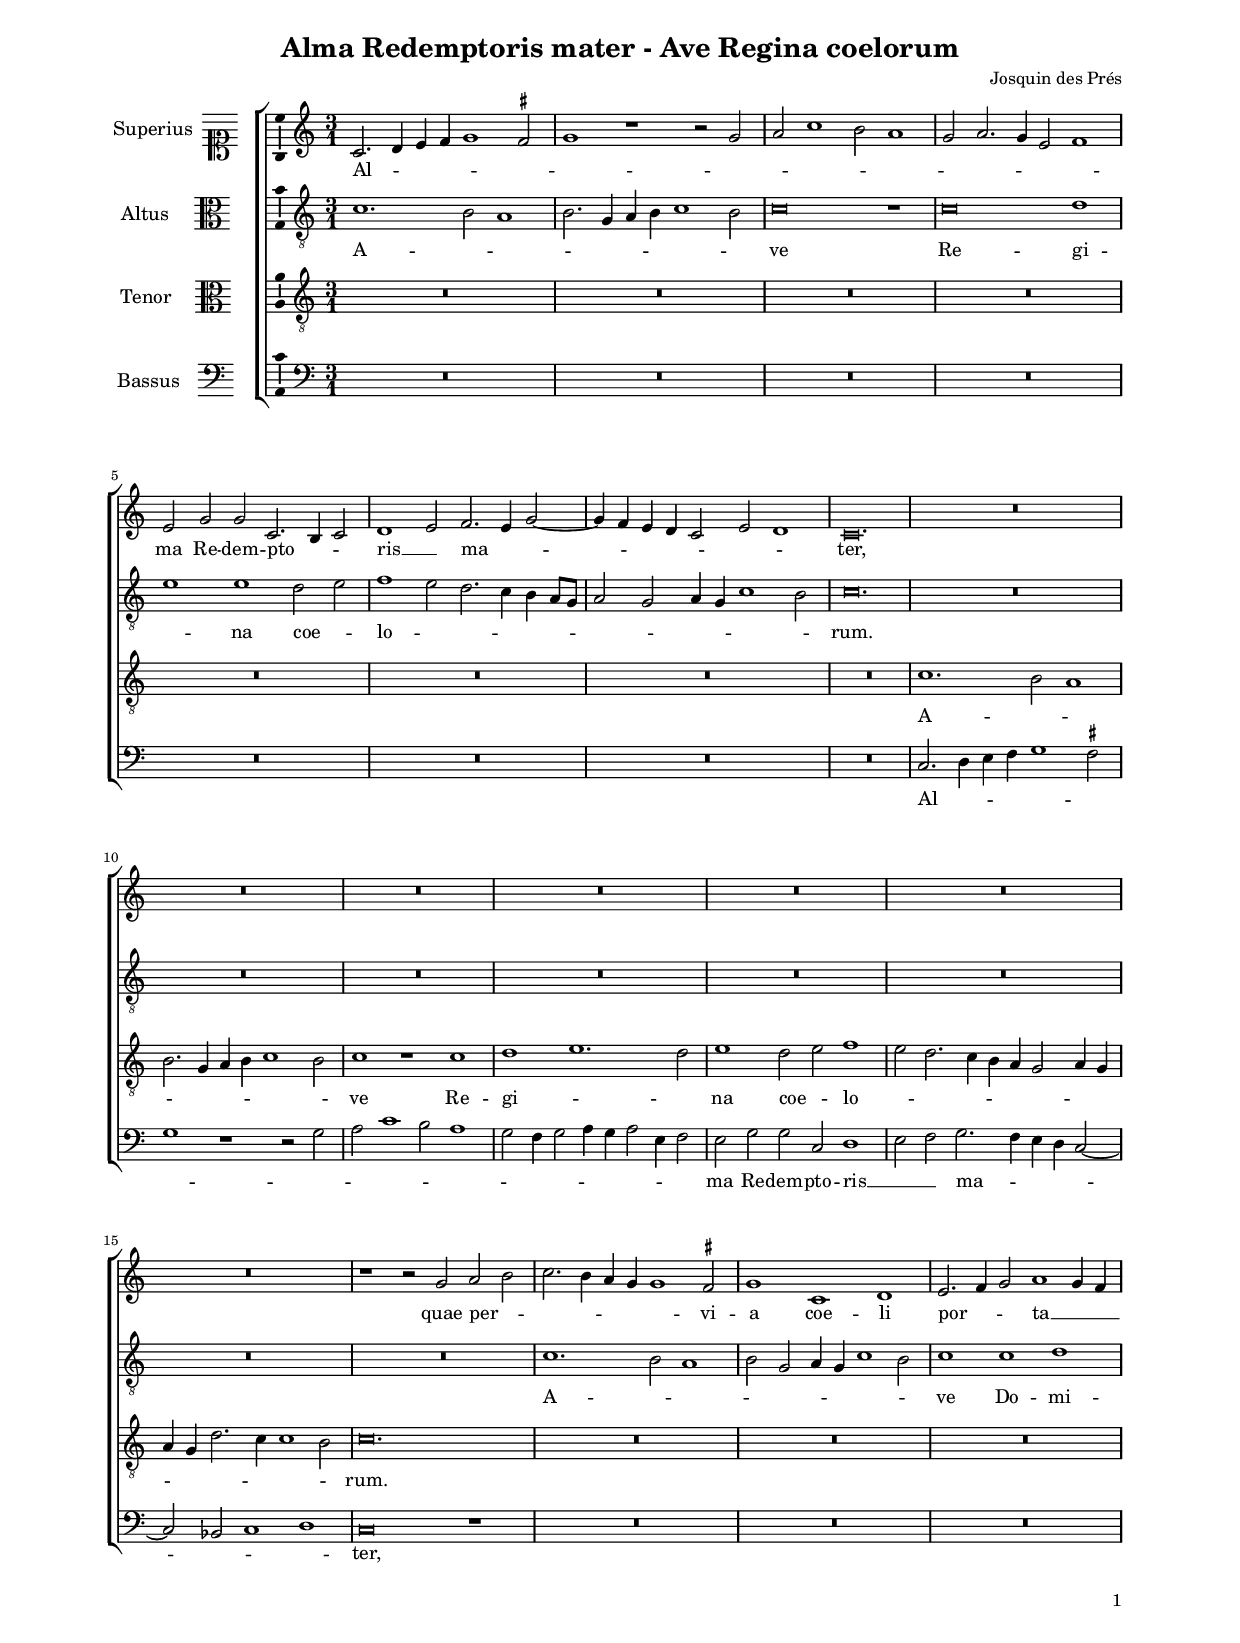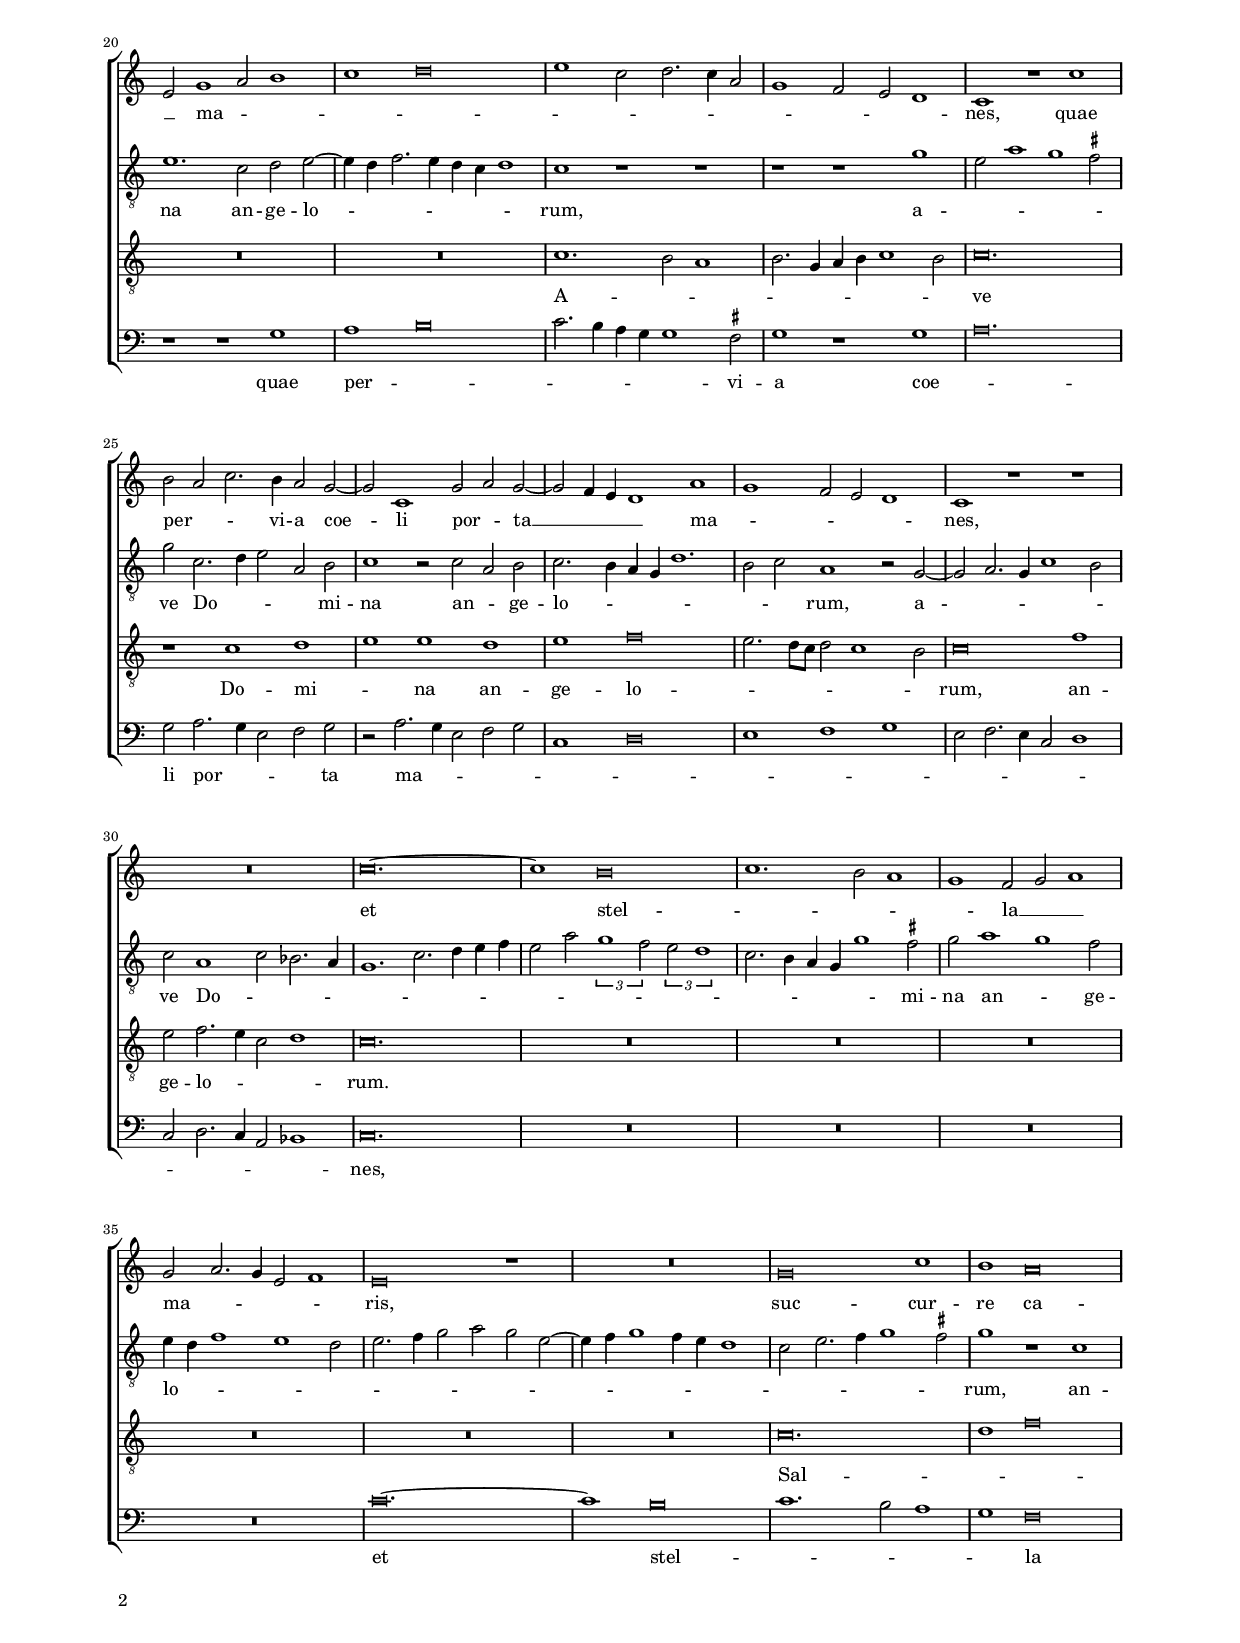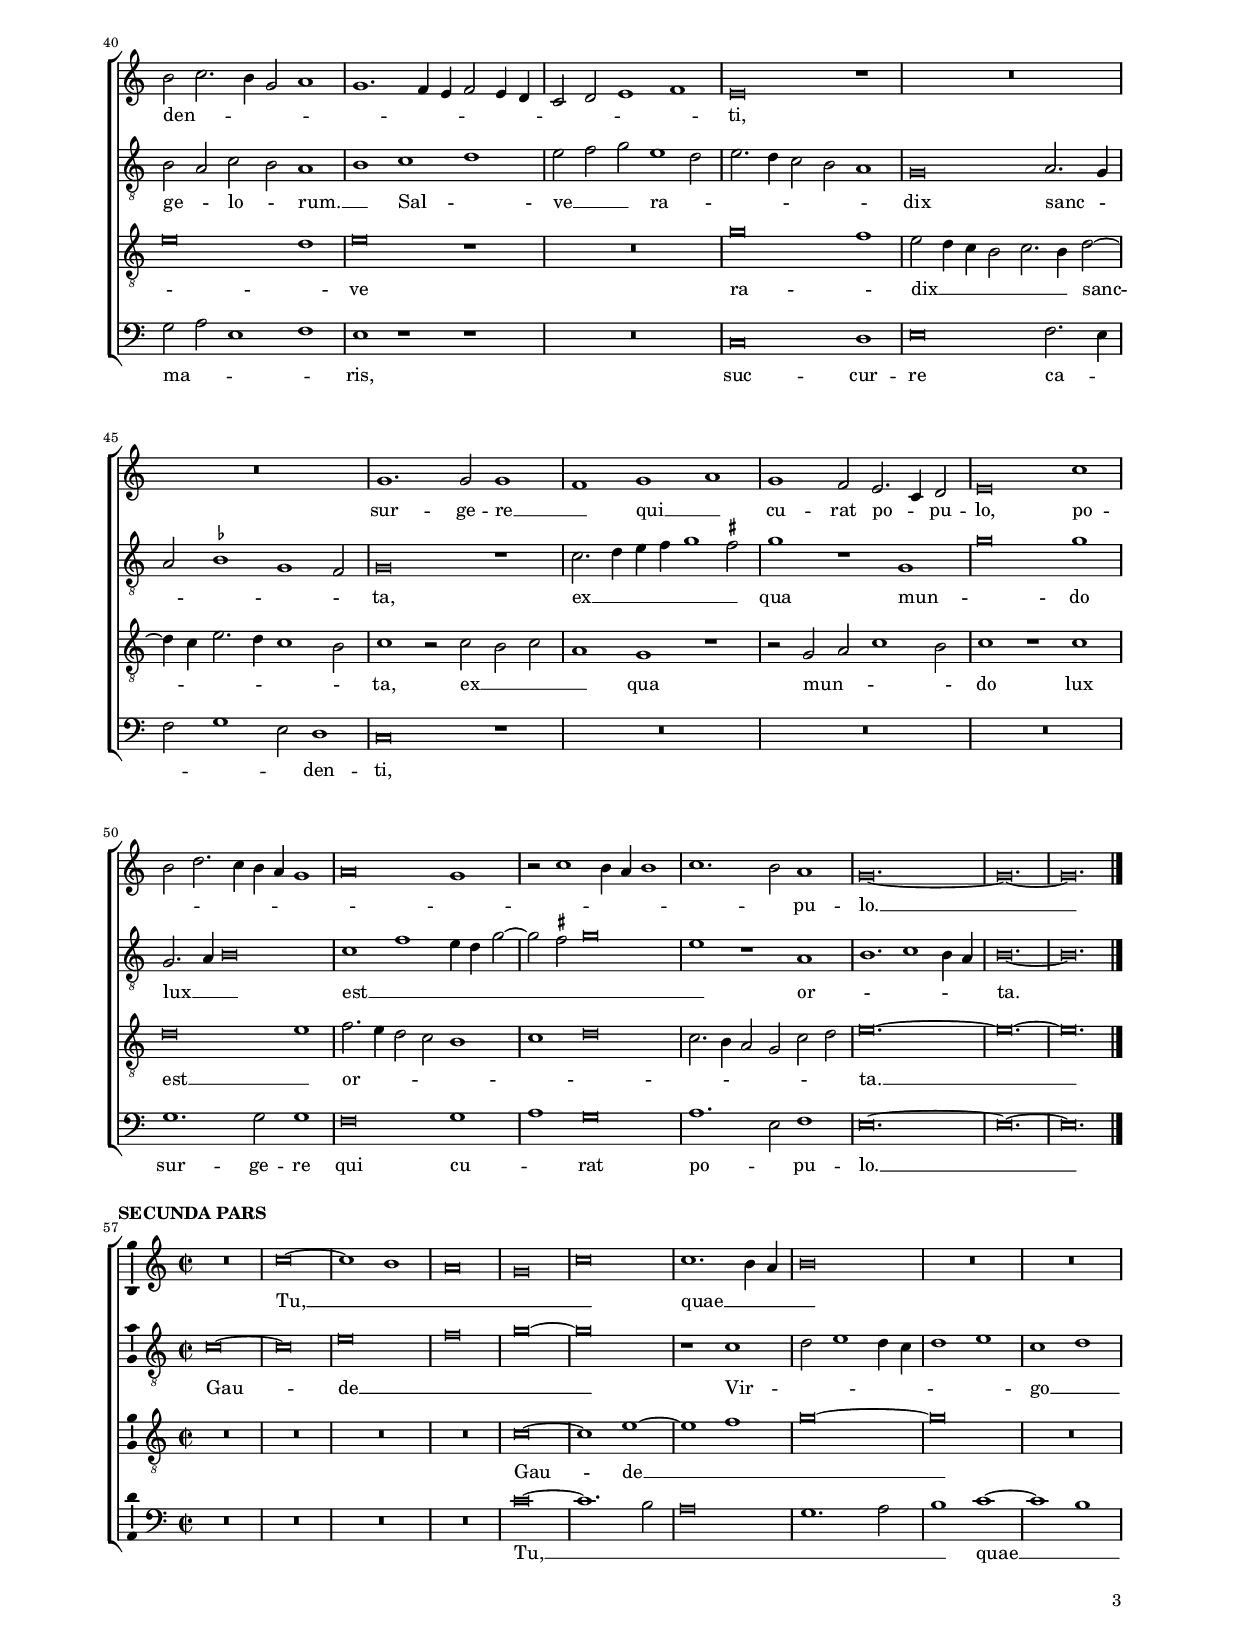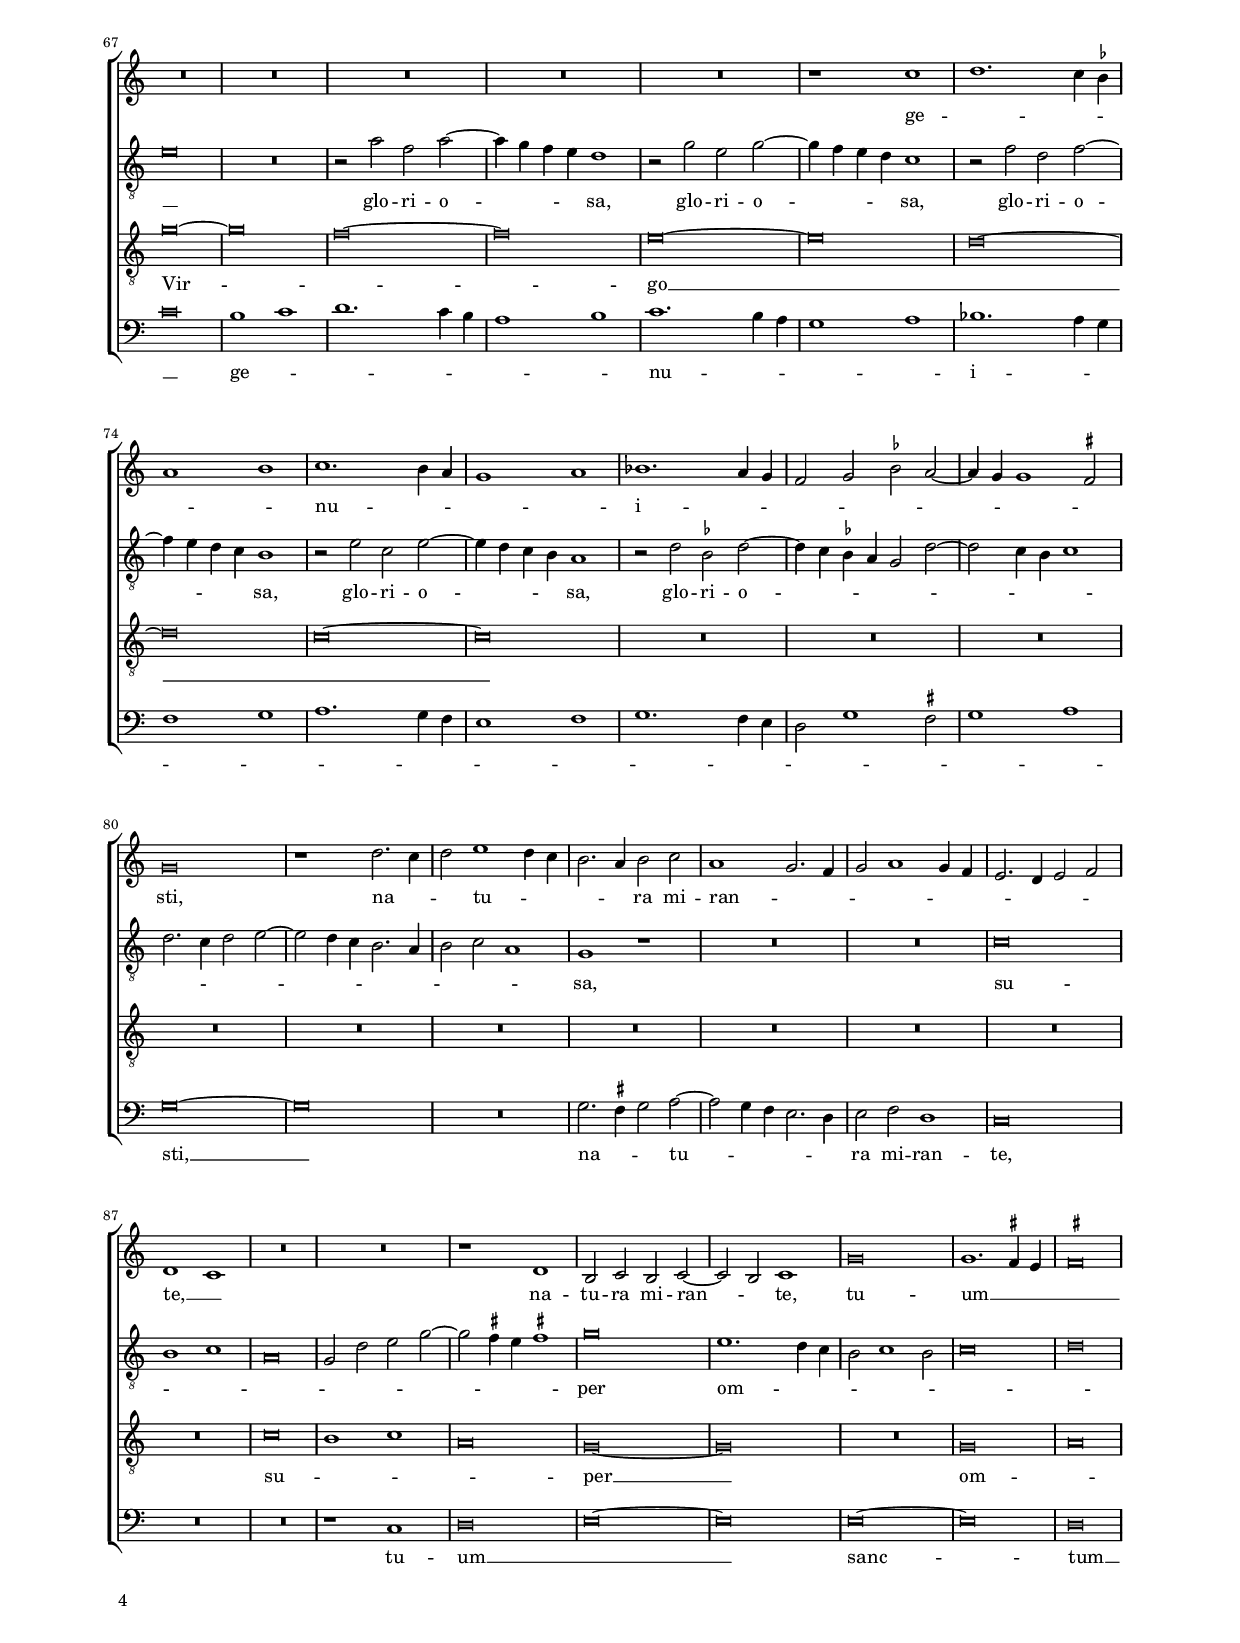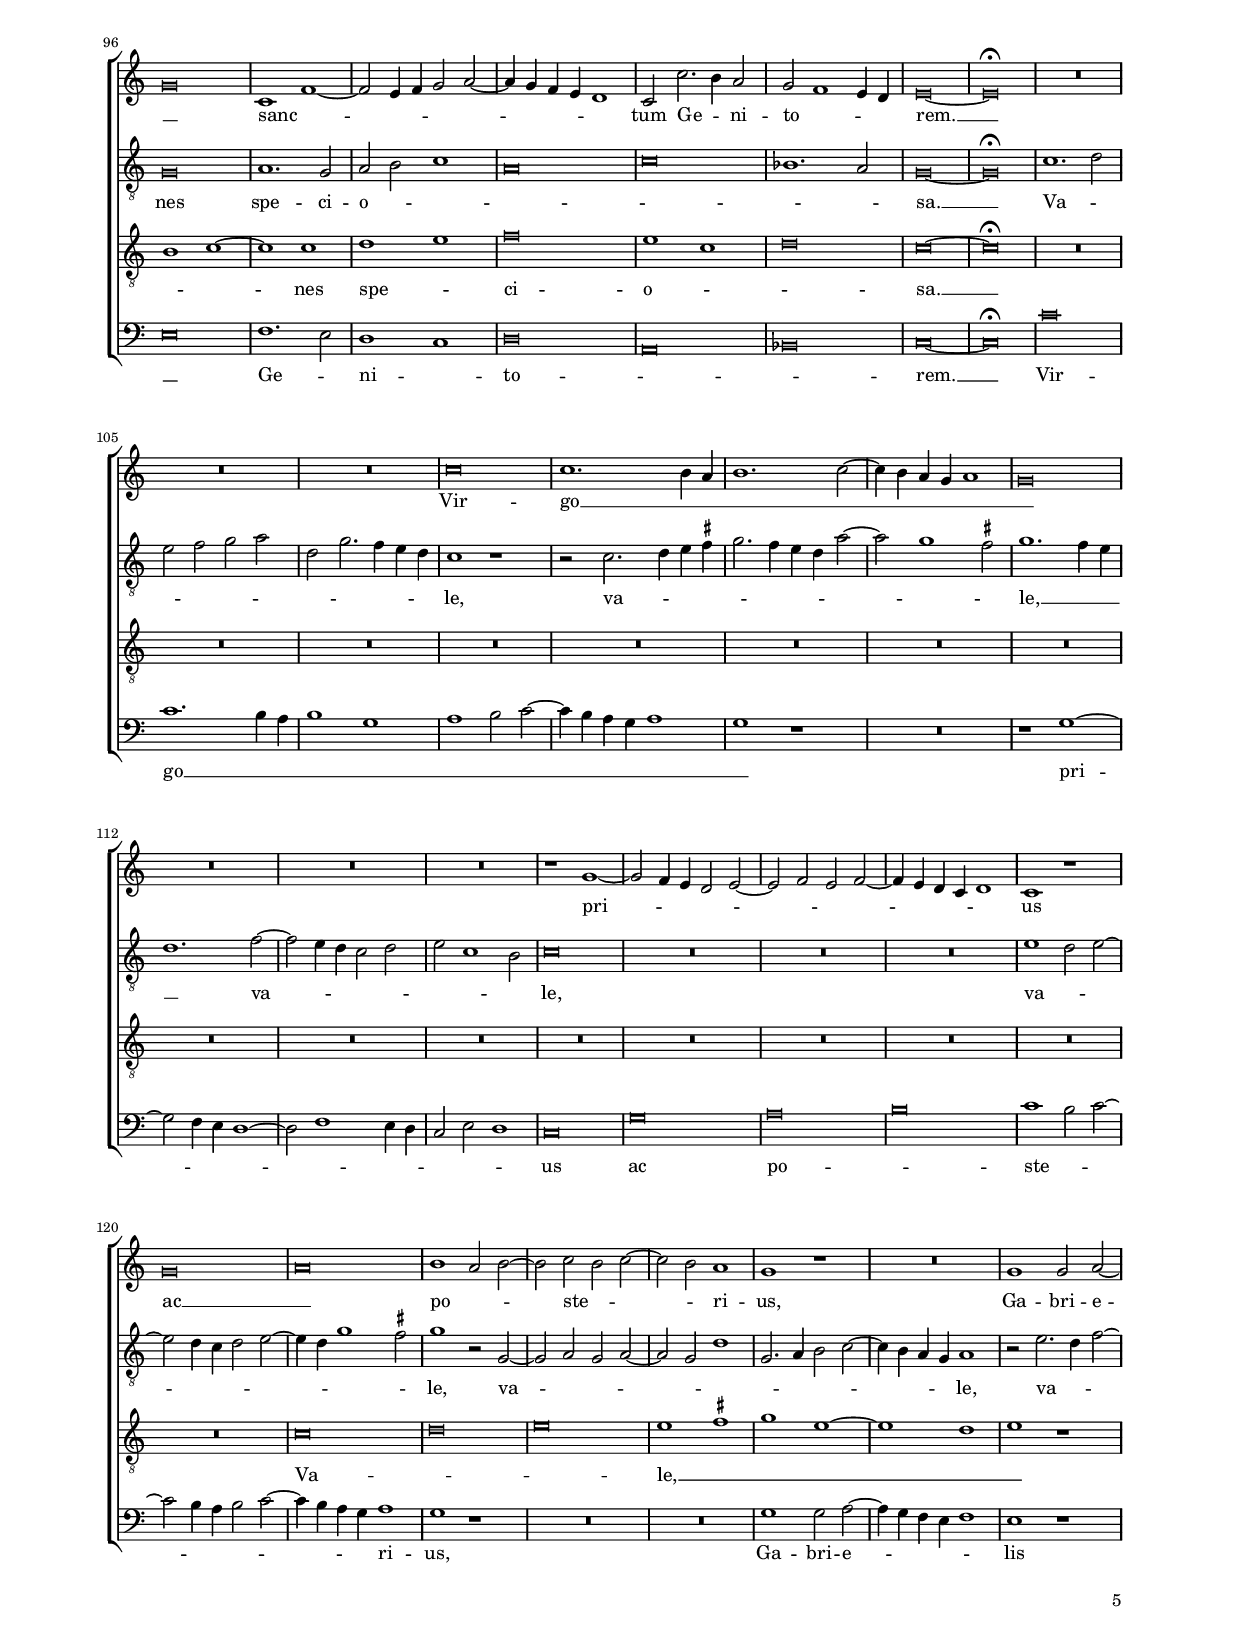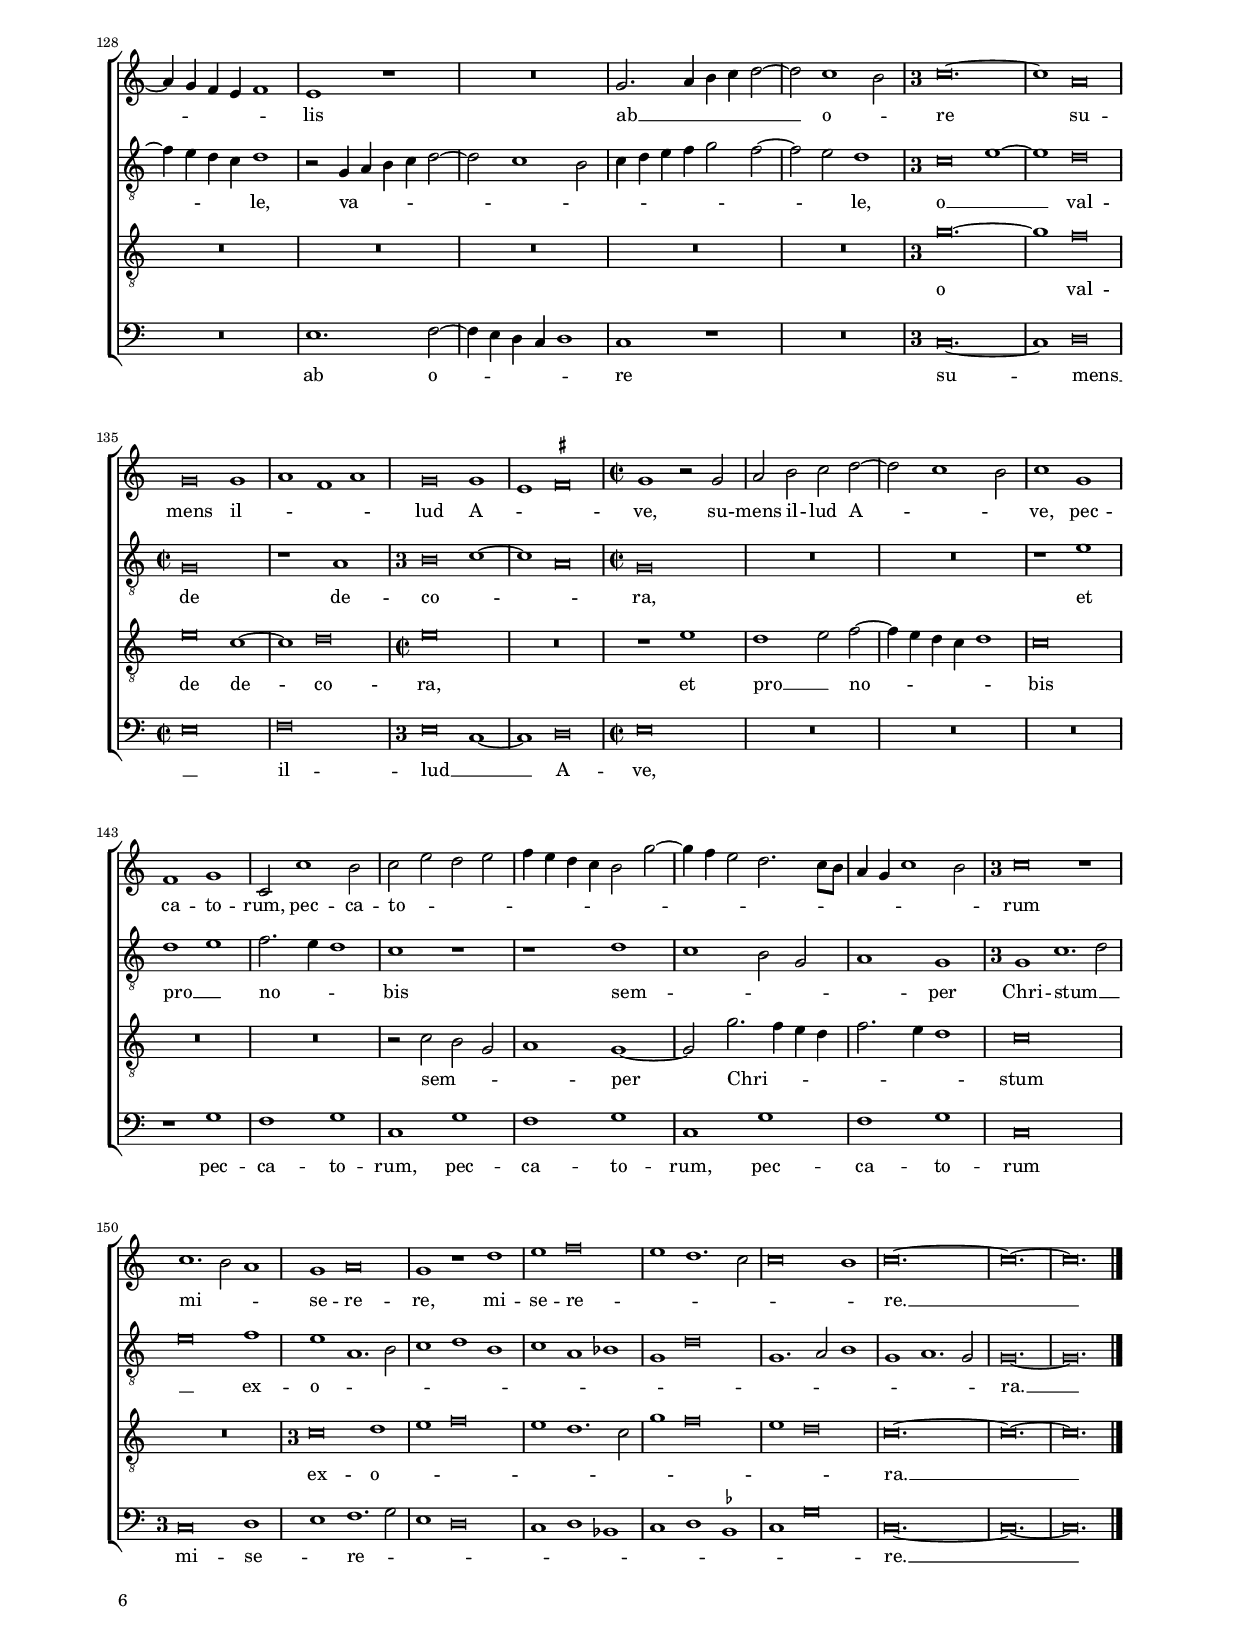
\header
{
  title="Alma Redemptoris mater - Ave Regina coelorum"
  composer="Josquin des Prés"
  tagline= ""
}

\version "2.18.2"
\language deutsch
#(set-global-staff-size 15)
% #(set-default-paper-size "letter")
#(ly:set-option 'point-and-click #f)


	ficta = { \once \set suggestAccidentals = ##t }
	
	forget = #(define-music-function (parser location music) (ly:music?) #{
		\accidentalStyle forget
		$music
		\accidentalStyle default
		#})

	m = \melisma
	me = \melismaEnd


\paper
	{
	top-margin = 1.8 \cm
	bottom-margin = 1.2 \cm
	left-margin = 2 \cm
	right-margin = 2 \cm
	ragged-bottom = ##f
	ragged-last-bottom = ##t
	print-page-number = ##f
	score-system-spacing = #'((basic-distance . 18) (minimum-distance . 14) (padding . 5) (strechability . 150))
	system-system-spacing = #'((basic-distance . 18) (minimum-distance . 14) (padding . 5) (strechability . 150))
    oddFooterMarkup=\markup   \fill-line { "" \fromproperty #'page:page-number-string }
    evenFooterMarkup=\markup  \fill-line { \fromproperty #'page:page-number-string "" }
    last-bottom-spacing = #'((basic-distance . 11) (minimum-distance . 8) (padding . 4))
	systems-per-page = 4
    page-count = 6
%	min-systems-per-page = 3
	}

global = {
	\key c \major
    \time 3/1
    \skip 1*3*56 \bar "|."
	}
	

incipitcantus = \markup { \score {
	{
	\set Staff.instrumentName = \markup { \fontsize #1 "Superius" }
	\key c \major
	\clef soprano
	s4 \bar ""
	}
	\layout  {
	raggedright = ##t
	indent = 1.6 \cm
	line-width = 2.2\cm
	\context { \Staff \remove Time_signature_engraver }
	\override Staff.Clef.Y-extent = #'(0 . 0)
	}} \hspace #1 }
      
      
incipitaltus = \markup { \score {
	{
	\set Staff.instrumentName = \markup { \fontsize #1 "Altus" }
	\key c \major
	\clef alto
	s4 \bar ""
	}
	\layout  {
	raggedright = ##t
	indent = 1.6 \cm
	line-width = 2.2\cm
	\context { \Staff \remove Time_signature_engraver }
	\override Staff.Clef.Y-extent = #'(0 . 0)
	}} \hspace #1 }


incipittenor = \markup { \score {
	{
	\set Staff.instrumentName = \markup { \fontsize #1 "Tenor" }
	\key c \major
	\clef alto
	s4 \bar ""
	}
	\layout  {
	raggedright = ##t
	indent = 1.6 \cm
	line-width = 2.2\cm
	\context { \Staff \remove Time_signature_engraver }
	\override Staff.Clef.Y-extent = #'(0 . 0)
	}} \hspace #1 }
      
      
incipitbassus = \markup { \score {
	{
	\set Staff.instrumentName = \markup { \fontsize #1 "Bassus" }
	\key c \major
	\clef bass
	s4 \bar ""
	}
	\layout  {
	raggedright = ##t
	indent = 1.6 \cm
	line-width = 2.2\cm
	\context { \Staff \remove Time_signature_engraver }
	\override Staff.Clef.Y-extent = #'(0 . 0)
	}} \hspace #1 }


cantus =  \relative c''
	{
	c,2. d4 e f g1 \ficta fis2
	g1 r r2 g
	a2 c1 h2 a1
	g2 a2. g4 e2 f1
%5
	e2 g g c,2. h4 c2 |
	d1 e2 f2. e4 g2~
	g4 f e d c2 e d1
	c\breve.
	R\breve.
%10
	R\breve. |
	R\breve.
	R\breve.
	R\breve.
	R\breve.
%15
	R\breve. |
	r1 r2 g' a h
	c2. h4 a g g1 \ficta fis2
	g1 c, d
	e2. f4 g2 a1 g4 f
%20
	e2 g1 a2 h1 |
	c1 d\breve
	e1 c2 d2. c4 a2
	g1 f2 e d1
	c1 r c'
%25
	h2 a c2. h4 a2 g~ |
	g2 c,1 g'2 a g~
	g2 f4 e d1 a'
	g1 f2 e d1
	c1 r r
%30
	R\breve. |
	c'\breve.~
	c1 h\breve
	c1. h2 a1
	g1 f2 g a1
%35
	g2 a2. g4 e2 f1 |
	e\breve r1
	R\breve.
	g\breve c1
	h1 a\breve
%40
	h2 c2. h4 g2 a1 |
	g1. f4 e f2 e4 d
	c2 d e1 f
	e\breve r1
	R\breve.
%45
	R\breve. |
	g1. g2 g1
	f1 g1 a
	g1 f2 e2. c4 d2
	e\breve c'1
%50
	h2 d2. c4 h a g1 |
	a\breve g1
	r2 c1 h4 a h1
	c1. h2 a1
	g\breve.~
%55
	g\breve.~
    g\breve. |
	}


altus =  \relative c'
    {
	c1. h2 a1
	h2. g4 a h c1 h2
	c\breve r1
	c\breve d1
%5
	e1 e d2 e |
	f1 e2 d2. c4 h a8 g
	a2 g a4 g c1 h2
	c\breve.
	R\breve.
%10
	R\breve.
	R\breve.
	R\breve.
	R\breve.
	R\breve.
%15
	R\breve. |
	R\breve.
	c1. h2 a1
	h2 g a4 g c1 h2
	c1 c d
%20
	e1. c2 d e~ |
	e4 d f2. e4 d c d1
	c1 r r
	r1 r g'
	e2 a1 g1 \ficta fis2
%25
	g2 c,2. d4 e2 a, h |
	c1 r2 c a h
	c2. h4 a g d'1.
	h2 c a1 r2 g~
	g2 a2. g4 c1 h2
%30
	c2 a1 c2 b2. a4 |
	g1. c2. d4 e f
    e2 a \tuplet 3/2 1 {g1 f2 e2 d1}
	c2. h4 a g g'1 \ficta fis2
	g2 a1 g1 f2
%35
	e4 d f1 e1 d2 |
	e2. f4 g2 a g e~
	e4 f g1 f4 e d1
	c2 e2. f4 g1 \ficta fis2
	g1 r c,
%40
	h2 a c h a1 |
	h1 c d
	e2 f g e1 d2
	e2. d4 c2 h a1
	g\breve a2. g4
%45
	a2 \ficta b1 g1 f2 |
	g\breve r1
	c2. d4 e f g1 \ficta fis2
	g1 r g,
	g'\breve g1
%50
	g,2. a4 h\breve |
	c1 f e4 d g2~
	g2 \ficta fis g\breve
	e1 r a,
	h1. c1 h4 a
%55
	h\breve.~
	h\breve. |
	}


tenor =  \relative c'
	{
	R\breve.
	R\breve.
	R\breve.
	R\breve.
%5
	R\breve. |
	R\breve.
	R\breve.
	R\breve.
	c1. h2 a1
%10
	h2. g4 a h c1 h2 |
	c1 r c
	d1 e1. d2
	e1 d2 e f1
	e2 d2. c4 h a g2 a4 g
%15
	a4 g d'2. c4 c1 h2 |
	c\breve.
	R\breve.
	R\breve.
	R\breve.
%20
	R\breve. |
	R\breve.
	c1. h2 a1
	h2. g4 a h c1 h2
	c\breve.
%25
	r1 c d |
	e1 e d
	e1 f\breve
	e2. d8 c d2 c1 h2
	c\breve f1
%30
	e2 f2. e4 c2 d1 |
	c\breve.
	R\breve.
	R\breve.
	R\breve.
%35
	R\breve. |
	R\breve.
	R\breve.
	c\breve.
	d1 f\breve
%40
	e\breve d1 |
	e\breve r1
	R\breve.
	g\breve f1
	e2 d4 c h2 c2. h4 d2~
%45
	d4 c e2. d4 c1 h2 |
	c1 r2 c h c
	a1 g r
	r2 g a c1 h2
	c1 r c
%50
	d\breve e1 |
	f2. e4 d2 c h1
	c1 d\breve
	c2. h4 a2 g c d
	e\breve.~
%55
	e\breve.~
	e\breve. |
	}


bassus  =  \relative c
	{
	R\breve.
	R\breve.
	R\breve.
	R\breve.
%5
	R\breve. |
	R\breve.
	R\breve.
	R\breve.
	c2. d4 e f g1 \ficta fis2
%10
	g1 r r2 g |
	a2 c1 h2 a1
	g2 f4 g2 a4 g a2 e4 f2
	e2 g g c, d1
	e2 f g2. f4 e d c2~
%15
	c2 b c1 d |
	c\breve r1
	R\breve.
	R\breve.
	R\breve.
%20
	r1 r g' |
	a1 h\breve
	c2. h4 a g g1 \ficta fis2
	g1 r g
	a\breve.
%25
	g2 a2. g4 e2 f g |
	r2 a2. g4 e2 f g
	c,1 d\breve
	e1 f g
	e2 f2. e4 c2 d1
%30
	c2 d2. c4 a2 b1 |
	c\breve.
	R\breve.
	R\breve.
	R\breve.
%35
	R\breve. |
	c'\breve.~
	c1 h\breve
	c1. h2 a1
	g1 f\breve
%40
	g2 a e1 f |
	e1 r r
	R\breve.
	c\breve d1
	e\breve f2. e4
%45
	f2 g1 e2 d1 |
	c\breve r1
	R\breve.
	R\breve.
	R\breve.
%50
	g'1. g2 g1 |
	f\breve g1
	a1 g\breve
	a1. e2 f1
	e\breve.~
%55
	e\breve.~
	e\breve. |
	}


lyricscantus = \lyricmode {
	Al -- _ _ _ _ _ _ _ _ _ _ _ _ _ _ _ _ ma Re -- dem -- pto -- _ _ ris __ _ ma -- _ _ _ _ _ _ _ _ ter,
    quae per -- _ _ _ _ _ _ vi -- a coe -- li por -- _ _ ta __ _ _ _ ma -- _ _ _ _ _ _ _ _ _ _ _ _ _ nes,
    quae per -- _ _ vi -- a coe -- li por -- _ ta __ _ _ _ ma -- _ _ _ _ nes,
    et stel -- _ _ _ _ la __ _ _ ma -- _ _ _ _ ris,
    suc -- cur -- re ca -- den -- _ _ _ _ _ _ _ _ _ _ _ _ _ _ ti,
    sur -- ge -- re __ _ qui __ _ cu -- rat po -- _ pu -- lo,
    po -- _ _ _ _ _ _ _ _ _ _ _ _ _ _ pu -- lo. __
	}


lyricsaltus = \lyricmode {
	A -- _ _ _ _ _ _ _ _ ve Re -- gi -- _ na coe -- _ lo -- _ _ _ _ _ _ _ _ _ _ _ _ rum.
    A -- _ _ _ _ _ _ _ _ ve Do -- mi -- na an -- ge -- lo -- _ _ _ _ _ _ rum,
    a -- _ _ _ _ ve Do -- _ _ _ mi -- na an -- _ ge -- lo -- _ _ _ _ _ _ rum,
    a -- _ _ _ _ ve Do -- _ _ _ _ _ _ _ _ _ _ _ _ _ _ _ _ _ _ _ mi -- na 
    an -- _ ge -- lo -- _ _ _ _ _ _ _ _ _ _ _ _ _ _ _ _ _ _ _ _ rum,
    an -- ge -- _ lo -- _ rum. __ _
    Sal -- _ ve __ _ _ ra -- _ _ _ _ _ _ dix sanc -- _ _ _ _ _ ta,
    ex __ _ _ _ _ _ qua mun -- _ do lux __ _ _ est __ _ _ _ _ _ _ _ or -- _ _ _ _ ta.
	}


lyricstenor = \lyricmode {
	A -- _ _ _ _ _ _ _ _ ve Re -- gi -- _ _ na coe -- _ lo -- _ _ _ _ _ _ _ _ _ _ _ _ _ _ rum.
    A -- _ _ _ _ _ _ _ _ ve Do -- mi -- _ na an -- ge -- lo -- _ _ _ _ _ _ rum,
    an -- ge -- lo -- _ _ _ rum.
    Sal -- _ _ _ _ ve ra -- _ dix __ _ _ _ _ _ sanc -- _ _ _ _ _ ta,
    ex __ _ _ _ qua mun -- _ _ _ do lux est __ _ or -- _ _ _ _ _ _ _ _ _ _ _ _ ta. __
	}


lyricsbassus = \lyricmode {
	Al -- _ _ _ _ _ _ _ _ _ _ _ _ _ _ _ _ _ _ _ ma Re -- dem -- pto -- ris __ _ _ ma -- _ _ _ _ _ _ _ ter,
    quae per -- _ _ _ _ _ _ vi -- a coe -- _ li por -- _ _ _ ta ma -- _ _ _ _ _ _ _ _ _ _ _ _ _ _ _ _ _ _ _ nes,
    et stel -- _ _ _ _ la ma -- _ _ _ ris,
    suc -- cur -- re ca -- _ _ _ _ den -- ti,
    sur -- ge -- re qui cu -- _ rat po -- _ pu -- lo. __
	}


\score
{  
  % \transpose {
	\new ChoirStaff \with { \override StaffGrouper.staff-staff-spacing.basic-distance = #12 }
	<<


	\new Staff << \global
	\new Voice="v1" {
		\set Staff.instrumentName=\incipitcantus
        %       \set Staff.instrumentName="S"
		\set Staff.midiInstrument = "reed organ"
		\clef violin
		\cantus }
	\new Lyrics \lyricsto "v1" {\lyricscantus }
	>>


	\new Staff << \global
	\new Voice="v2" {
		\set Staff.instrumentName=\incipitaltus
        %       \set Staff.instrumentName="A"
		\set Staff.midiInstrument = "reed organ"
		\clef "G_8" 
		\altus}
	\new Lyrics \lyricsto "v2" {\lyricsaltus }
	>>


	\new Staff << \global
	\new Voice="v3" {
		\set Staff.instrumentName=\incipittenor
        %       \set Staff.instrumentName="T"
		\set Staff.midiInstrument = "reed organ"
		\clef "G_8"
		\tenor }
	\new Lyrics \lyricsto "v3" {\lyricstenor }
	>>


	\new Staff << \global
	\new Voice="v4" {
		\set Staff.instrumentName=\incipitbassus
        %       \set Staff.instrumentName="B"
		\set Staff.midiInstrument = "reed organ"
		\clef "bass" 
		\bassus }
	\new Lyrics \lyricsto "v4" {\lyricsbassus}
	>>

	>>
	% } % transpose

	\layout
	{
	indent = 2.5 \cm
	% \context { \Lyrics \override VerticalAxisGroup.nonstaff-relatedstaff-spacing.padding = #2 }
%	\context { \Lyrics \override LyricText.font-size = #1 }
	\context { \Staff \override TimeSignature.break-visibility = #end-of-line-invisible }
	\context { \Staff \consists "Ambitus_engraver" }
%	\context { \Voice \override Slur.transparent = ##t }
	\context { \Score \override BarNumber.padding = #2 }
	\context { \Voice \override NoteHead.style = #'baroque }
	}

\midi
	{
    	\tempo 2 = 90
	}

}

%%%%%%%%%%%%%%%%%%%%  SECUNDA PARS


global = {
	\key c \major
	\time 2/2 \set Score.measureLength = #(ly:make-moment 2/1)
    \set Score.barNumberVisibility = #all-bar-numbers-visible \bar ""
	\set Score.currentBarNumber = #57
    \skip 1*2*102 \bar "|."
	}


cantus =  \relative c''
	{
	R\breve
	c\breve~
	c1 h
	a\breve
%5
	g\breve |
	c\breve
    c1. h4 a	
	h\breve
	R\breve
%10
	R\breve |
	R\breve
	R\breve
	R\breve
	R\breve
%15
	R\breve |
	r1 c
	d1. c4 \ficta b
	a1 h
	c1. h4 a
%20
	g1 a |
	b1. a4 g
	f2 g \ficta b a~
	a4 g g1 \ficta fis2
	g\breve
%25
	r1 d'2. c4 |
	d2 e1 d4 c
	h2. a4 h2 c
	a1 g2. f4
	g2 a1 g4 f
%30
	e2. d4 e2 f |
	d1 c
	R\breve
	R\breve
	r1 d
%35
	h2 c h c~ |
	c2 h c1
	g'\breve
	g1. \ficta fis4 e
	\ficta fis\breve
%40
	g\breve |
	c,1 f~
	f2 e4 f g2 a~
	a4 g f e d1
	c2 c'2. h4 a2
%45
	g2 f1 e4 d |
	e\breve~
	e\breve^\fermata
	R\breve
	R\breve
%50
	R\breve |
	c'\breve
    c1. h4 a	
	h1. c2~
	c4 h a g a1
%55
	g\breve |
	R\breve
	R\breve
	R\breve
	r1 g~
%60
	g2 f4 e d2 e~ |
	e2 f e f~
	f4 e d c d1
	c1 r
	g'\breve
%65
	a\breve |
	h1 a2 h~ |
	h2 c h c~
	c2 h a1
	g1 r
%70
	R\breve |
	g1 g2 a~
	a4 g f e f1
	e1 r
	R\breve
%75
	g2. a4 h c d2~ |
	d2 c1 h2
    \set Staff.timeSignatureFraction = #'(3 . 2)
	\once \override Staff.TimeSignature #'style = #'single-digit
	\scaleDurations #'(2 . 3) {
	c\breve.~
    c1 a\breve
    g\breve g1
%80
    a1 f a
    g\breve g1
    e1 \ficta fis\breve }
	\set Staff.timeSignatureFraction = #'(2 . 2)
	g1 r2 g
	a2 h c d~
%85
	d2 c1 h2 |
	c1 g
	f1 g
	c,2 c'1 h2
	c2 e d e
%90
	f4 e d c  h2 g'~ |
    g4 f e2 d2. c8 h
	a4 g c1 h2
	\set Staff.timeSignatureFraction = #'(3 . 2)
	\once \override Staff.TimeSignature #'style = #'single-digit
	\scaleDurations #'(2 . 3) {
    c\breve r1        
    c1. h2 a1
%95
	g1 a\breve |
	g1 r d'
	e1 f\breve
	e1 d1. c2
	c\breve h1
%100
	c\breve.~ |
	c\breve.~
    c\breve. } |
	}


altus =  \relative c'
    {
	c\breve~
	c\breve
	e\breve
	f\breve
%5
	g\breve~ |
	g\breve
	r1 c,
	d2 e1 d4 c
	d1 e
%10
	c1 d |
	e\breve
	R\breve
	r2 a f a~
	a4 g f e d1
%15
	r2 g e g~ |
	g4 f e d c1
	r2 f d f~
	f4 e d c h1
	r2 e c e~
%20
	e4 d c h a1 |
	r2 d \ficta b d~
	d4 c \ficta b a g2 d'~
	d2 c4 h c1
	d2. c4 d2 e~
%25
	e2 d4 c h2. a4 |
	h2 c a1
	g1 r
	R\breve
	R\breve
%30
	c\breve |
	h1 c
	a\breve
	g2 d' e g~
	g2 \ficta fis4 e \ficta fis!1
%35
	g\breve |
	e1. d4 c
	h2 c1 h2
	c\breve
	d\breve
%40
	g,\breve |
	a1. g2
	a2 h c1
	a\breve
	c\breve
%45
	b1. a2 |
	g\breve~
	g\breve^\fermata
	c1. d2
	e2 f g a
%50
	d,2 g2. f4 e d |
	c1 r
	r2 c2. d4 e \ficta fis
	g2. f4 e d a'2~
	a2 g1 \ficta fis2
%55
	g1. f4 e |
	d1. f2~
	f2 e4 d c2 d
	e2 c1 h2
	c\breve
%60
	R\breve |
	R\breve
	R\breve
	e1 d2 e~
	e2 d4 c d2 e~
%65
	e4 d g1 \ficta fis2 |
	g1 r2 g,~
	g2 a g a~
	a2 g d'1
	g,2. a4 h2 c~
%70
	c4 h a g a1 |
	r2 e'2. d4 f2~
	f4 e d c d1
	r2 g,4 a h c d2~
	d2 c1 h2
%75
	c4 d e f g2 f~ |
	f2 e d1
    \set Staff.timeSignatureFraction = #'(3 . 2)
	\once \override Staff.TimeSignature #'style = #'single-digit
	\scaleDurations #'(2 . 3) {
	c\breve e1~
    e1 d\breve }
	\set Staff.timeSignatureFraction = #'(2 . 2)
    g,\breve
%80
	r1 a |
	\set Staff.timeSignatureFraction = #'(3 . 2)
	\once \override Staff.TimeSignature #'style = #'single-digit
	\scaleDurations #'(2 . 3) {
	h\breve c1~
    c1 a\breve }
    \set Staff.timeSignatureFraction = #'(2 . 2)
	g\breve
	R\breve |
%85
    R\breve
	r1 e'
	d1 e
	f2. e4 d1
	c1 r |
%90
    r1 d
	c1 h2 g
	a1 g
    \set Staff.timeSignatureFraction = #'(3 . 2)
	\once \override Staff.TimeSignature #'style = #'single-digit
	\scaleDurations #'(2 . 3) {
    g1 c1. d2        
	e\breve f1 |
%95
    e1 a,1. h2
	c1 d h
	c1 a b
	g1 d'\breve
	g,1. a2 h1
%100
    g1 a1. g2
	g\breve.~
    g\breve. } |
	}


tenor =  \relative c'
	{
	R\breve
	R\breve
	R\breve
	R\breve
%5
	c\breve~ |
	c1 e~
	e1 f
	g\breve~
	g\breve
%10
	R\breve |
	g\breve~
	g\breve
	f\breve~
	f\breve
%15
	e\breve~ |
	e\breve
	d\breve~
	d\breve
	c\breve~
%20
	c\breve |
	R\breve
	R\breve
	R\breve
	R\breve
%25
	R\breve |
	R\breve
	R\breve
	R\breve
	R\breve
%30
	R\breve |
	R\breve
	c\breve
	h1 c
	a\breve
%35
	g\breve~ |
	g\breve
	R\breve
	g\breve
	a\breve
%40
	h1 c~ |
	c1 c
	d1 e
	f\breve
	e1 c
%45
	d\breve |
	c\breve~
	c\breve^\fermata
	R\breve
	R\breve
%50
	R\breve |
	R\breve
	R\breve
	R\breve
	R\breve
%55
	R\breve |
	R\breve
	R\breve
	R\breve
	R\breve
%60
	R\breve |
	R\breve
	R\breve
	R\breve
	R\breve
%65
	c\breve |
	d\breve
	e\breve
	e1 \ficta fis
	g1 e~
%70
	e1 d |
	e1 r
	R\breve
	R\breve
	R\breve
%75
	R\breve |
	R\breve
    \set Staff.timeSignatureFraction = #'(3 . 2)
	\once \override Staff.TimeSignature #'style = #'single-digit
	\scaleDurations #'(2 . 3) {
	g\breve.~
	g1 f\breve
	e\breve c1~
%80
    c1 d\breve } |
	\set Staff.timeSignatureFraction = #'(2 . 2)
	e\breve
	R\breve
	r1 e
    d1 e2 f~
%85
	f4 e d c d1 |
	c\breve
	R\breve
	R\breve
	r2 c h g
%90
	a1 g~ |
    g2 g'2. f4 e d
	f2. e4 d1
	c\breve
    R\breve
%95
	\set Staff.timeSignatureFraction = #'(3 . 2)
	\once \override Staff.TimeSignature #'style = #'single-digit
	\scaleDurations #'(2 . 3) {
	c\breve d1
	e1 f\breve
	e1 d1. c2
	g'1 f\breve
    e1 d\breve
%100
	c\breve.~ |
	c\breve.~
    c\breve. } |
	}


bassus  =  \relative c
	{
	R\breve
	R\breve
	R\breve
	R\breve
%5
	c'\breve~ |
	c1. h2
	a\breve
	g1. a2
	h1 c~
%10
	c1 h |
	c\breve
	h1 c
	d1. c4 h
	a1 h
%15
	c1. h4 a |
	g1 a
	b1. a4 g
	f1 g
	a1. g4 f
%20
	e1 f |
	g1. f4 e
	d2 g1 \ficta fis2
	g1 a
	g\breve~
%25
	g\breve |
	R\breve
	g2. \ficta fis4 g2 a~
	a2 g4 f e2. d4
	e2 f d1
%30
	c\breve |
	R\breve
	R\breve
	r1 c
	d\breve
%35
	e\breve~ |
	e\breve
	e\breve~
	e\breve
	d\breve
%40
	e\breve |
	f1. e2
	d1 c
	d\breve
	a\breve
%45
	b\breve |
	c\breve~
	c\breve^\fermata
	c'\breve
	c1. h4 a
%50
	h1 g |
	a1 h2 c~
	c4 h a g a1
	g1 r
	R\breve
%55
	r1 g~ |
	g2 f4 e d1~
	d2 f1 e4 d
	c2 e d1
	c\breve
%60
	g'\breve |
	a\breve
	h\breve
	c1 h2 c~
	c2 h4 a h2 c~
%65
	c4 h a g a1 |
	g1 r
	R\breve
	R\breve
	g1 g2 a~
%70
	a4 g f e f1 |
	e1 r
	R\breve
	e1. f2~
	f4 e d c d1
%75
	c1 r |
	R\breve
	\set Staff.timeSignatureFraction = #'(3 . 2)
	\once \override Staff.TimeSignature #'style = #'single-digit
	\scaleDurations #'(2 . 3) {
	c\breve.~
    c1 d\breve }
	\set Staff.timeSignatureFraction = #'(2 . 2)
    e\breve
%80
	f\breve |
	\set Staff.timeSignatureFraction = #'(3 . 2)
	\once \override Staff.TimeSignature #'style = #'single-digit
	\scaleDurations #'(2 . 3) {
    e\breve c1~        
    c1 d\breve }
	\set Staff.timeSignatureFraction = #'(2 . 2)
	e\breve
	R\breve |
%85
    R\breve
	R\breve
	r1 g
	f1 g
	c,1 g' |
%90
    f1 g
	c,1 g'
	f1 g
    c,\breve
	\set Staff.timeSignatureFraction = #'(3 . 2)
	\once \override Staff.TimeSignature #'style = #'single-digit
	\scaleDurations #'(2 . 3) {
    c\breve d1        
%95
    e1 f1. g2
	e1 d\breve
	c1 d b
	c1 d \ficta b
	c1 g'\breve |
%100
    c,\breve.~
	c\breve.~
    c\breve. } |
	}


lyricscantus = \lyricmode {
	Tu, __ _ _ _ _ quae __ _ _ _ ge -- _ _ _ _ _ nu -- _ _ _ _ i -- _ _ _ _ _ _ _ _ _ sti,
    na -- _ _ tu -- _ _ _ _ ra mi -- ran -- _ _ _ _ _ _ _ _ _ _ te, __ _
    na -- tu -- ra mi -- ran -- _ te,
    tu -- um __ _ _ _ _ sanc -- _ _ _ _ _ _ _ _ _ tum Ge -- _ ni -- to -- _ _ _ rem. __
    Vir -- go __ _ _ _ _ _ _ _ _ _ pri -- _ _ _ _ _ _ _ _ _ _ _ us ac __ _ po -- _ _ ste -- _ _ _ ri -- us,
    Ga -- bri -- e -- _ _ _ _ lis ab __ _ _ _ _ o -- _ re 
    su -- mens il -- _ _ _ lud A -- _ _ ve,
    su -- mens il -- lud A -- _ _ ve,
    pec -- ca -- to -- rum,
    pec -- ca -- to -- _ _ _ _ _ _ _ _ _ _ _ _ _ _ _ _ _ _ rum
    mi -- _ _ se -- re -- re,
    mi -- se -- re -- _ _ _ _ _ re. __
	}


lyricsaltus = \lyricmode {
	Gau -- de __ _ _ Vir -- _ _ _ _ _ _ go __ _ _ 
    glo -- ri -- o -- _ _ _ sa,
    glo -- ri -- o -- _ _ _ sa,
    glo -- ri -- o -- _ _ _ sa,
    glo -- ri -- o -- _ _ _ sa,
    glo -- ri -- o -- _ _ _ _ _ _ _ _ _ _ _ _ _ _ _ _ _ _ _ sa,
    su -- _ _ _ _ _ _ _ _ _ _ per om -- _ _ _ _ _ _ _ nes spe -- ci -- o -- _ _ _ _ _ _ sa. __
    Va -- _ _ _ _ _ _ _ _ _ _ le,
    va -- _ _ _ _ _ _ _ _ _ _ le, __ _ _ _
    va -- _ _ _ _ _ _ _ le,
    va -- _ _ _ _ _ _ _ _ _ le,
    va -- _ _ _ _ _ _ _ _ _ _ _ _ le,
    va -- _ _ _ _ _ le,
    va -- _ _ _ _ _ _ _ _ _ _ _ _ _ le,
    o __ _ val -- de de -- co -- _ _ ra,
    et pro __ _ no -- _ _ bis sem -- _ _ _ _ per Chri -- stum __ _ _ 
    ex -- o -- _ _ _ _ _ _ _ _ _ _ _ _ _ _ _ _ ra. __
	}


lyricstenor = \lyricmode {
	Gau -- de __ _ _ Vir -- _ go __ _ _ 
    su -- _ _ _ per __ om -- _ _ _ nes spe -- _ ci -- o -- _ _ sa. __
    Va -- _ _ le, __ _ _ _ _ _
    o val -- de de -- co -- ra,
    et pro __ _ no -- _ _ _ _ bis sem -- _ _ _ per Chri -- _ _ _ _ _ _ stum 
    ex -- o -- _ _ _ _ _ _ _ _ _ ra. __
	}


lyricsbassus = \lyricmode {
	Tu, __ _ _ _ _ _ quae __ _ _ ge -- _ _ _ _ _ _ nu -- _ _ _ _ i -- _ _ _ _ _ _ _ _ _ _ _ _ _ _ _ _ _ sti, __
    na -- _ _ tu -- _ _ _ _ ra mi -- ran -- te,
    tu -- um __ _ sanc -- tum __ _ Ge -- _ ni -- _ to -- _ _ rem. __
    Vir -- go __ _ _ _ _ _ _ _ _ _ _ _ _ pri -- _ _ _ _ _ _ _ _ _ us 
    ac po -- _ ste -- _ _ _ _ _ _ _ _ _ ri -- us,
    Ga -- bri -- e -- _ _ _ _ lis ab o -- _ _ _ _ re 
    su -- mens __ _ il -- lud __ _ A -- ve,
    pec -- ca -- to -- rum,
    pec -- ca -- to -- rum,
    pec -- ca -- to -- rum
    mi -- se -- _ re -- _ _ _ _ _ _ _ _ _ _ _ re. __
	}


\score
{  
  % \transpose {
	\new ChoirStaff \with { \override StaffGrouper.staff-staff-spacing.basic-distance = #12 }
	<<

	\new Staff <<\global
	\new Voice="v1" {
	  %\set Staff.instrumentName="Cantus"
		\set Staff.midiInstrument = "reed organ"
		\clef violin
		\cantus }
	\new Lyrics \lyricsto "v1" {\lyricscantus }
	>>


	\new Staff << \global
	\new Voice="v2" {
	  %\set Staff.instrumentName="Altus"
		\set Staff.midiInstrument = "reed organ"
		\clef "G_8" 
		\altus}
	\new Lyrics \lyricsto "v2" {\lyricsaltus }
	>>


	\new Staff <<\global
	\new Voice="v3" {
	  %\set Staff.instrumentName="Tenor"
		\set Staff.midiInstrument = "reed organ"
		\clef "G_8"
		\tenor }
	\new Lyrics \lyricsto "v3" {\lyricstenor }
	>>


	\new Staff <<\global
	\new Voice="v4" {
	  %\set Staff.instrumentName="Bassus"
		\set Staff.midiInstrument = "reed organ"
		\clef "bass" 
		\bassus }
	\new Lyrics \lyricsto "v4" {\lyricsbassus}
	>>

	>>
	% } % transpose
		
	\layout
	{
	indent = 0 \cm
	% \context { \Lyrics \override VerticalAxisGroup.nonstaff-relatedstaff-spacing.padding = #2 }
%	\context { \Lyrics \override LyricText.font-size = #1 }
	\context { \Staff \override TimeSignature.break-visibility = #end-of-line-invisible }
	\context { \Staff \consists "Ambitus_engraver" }
%	\context { \Voice \override Slur.transparent = ##t }
	\context { \Score \override BarNumber.padding = #2 }
	\context { \Voice \override NoteHead.style = #'baroque }
	}
	
        \header { piece = \markup { \raise #2 \bold "SECUNDA PARS"} }
        
\midi
	{
    	\tempo 2 = 90
	}
	
}

% EOF
